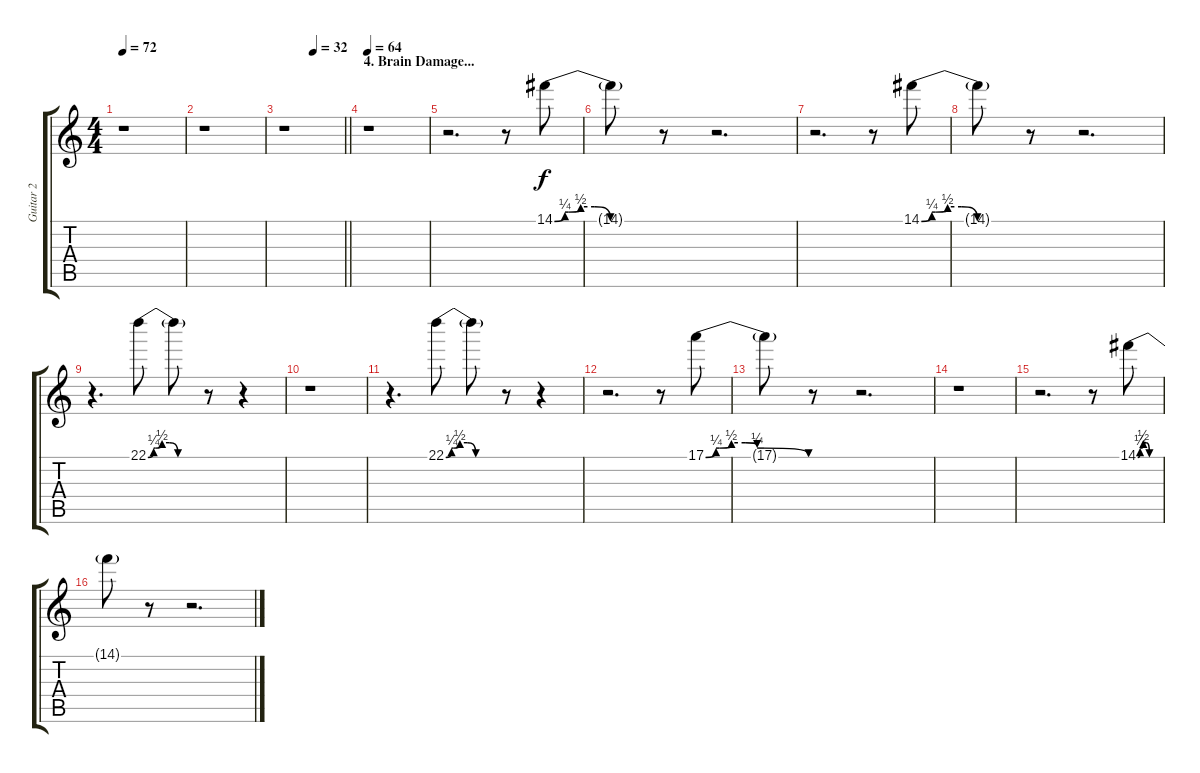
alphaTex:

\track ("Guitar 2" "Guitar 2") {instrument electricguitarjazz}
\staff {score tabs}
\tuning (E4 B3 G3 D3 A2 E2) {hide}
\ts (4 4)
\tempo 72
\clef g2
\ks c
r.1{dy f} |
r.1 |
\tempo (32 0.5)
\barLineRight lightlight
r.1 |
\section ("" "4. Brain Damage...")
\tempo 64
r.1 |
r.2{d} r.8 14.1{be (custom 0 0 6 1 8 1 15 2 23 2 32 0 60 0)}.8 |
14.1{t}.8 r.8 r.2{d} |
r.2{d} r.8 14.1{be (custom 0 0 6 1 8 1 15 2 23 2 32 0 60 0)}.8 |
14.1{t}.8 r.8 r.2{d} |
r.4{d} 22.1{be (custom 0 0 6 1 8 1 15 2 23 2 32 0 38 0 45 0 60 0)}.8 22.1{t}.8 r.8 r.4 |
r.1 |
r.4{d} 22.1{be (custom 0 0 6 1 8 1 15 2 23 2 32 0 38 0 45 0 60 0)}.8 22.1{t}.8 r.8 r.4 |
r.2{d} r.8 17.1{be (custom 0 0 6 1 8 1 15 2 23 2 30 1 34 1 60 0)}.8 |
17.1{t}.8 r.8 r.2{d} |
r.1 |
r.2{d} r.8 14.1{be (custom 0 0 6 1 8 1 15 2 23 2 32 0 60 0)}.8 |
14.1{t}.8 r.8 r.2{d}
